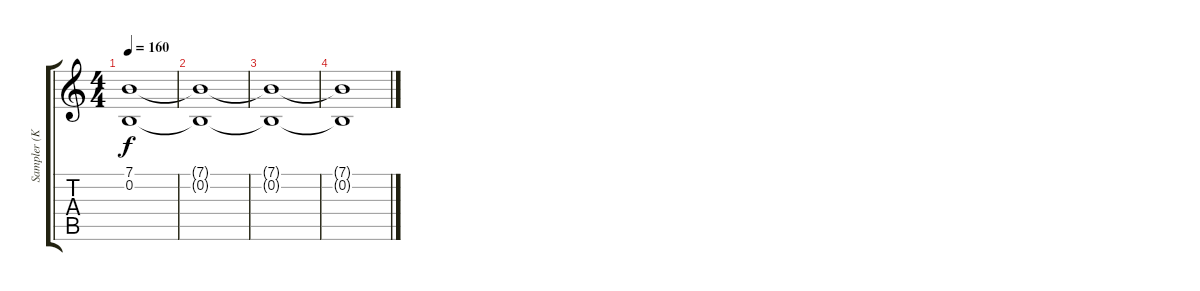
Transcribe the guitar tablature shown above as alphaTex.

\track ("Sampler (Korg M3)" "Sampler (K") {instrument synthstrings2}
\staff {score tabs}
\tuning (E4 B3 G3 D3 A2 E2) {hide}
\ts (4 4)
\tempo 160
\clef g2
\ks c
(7.1{t} 0.2{t}).1{dy f} |
(7.1{t} 0.2{t}).1 |
(7.1{t} 0.2{t}).1 |
(7.1{t} 0.2{t}).1
